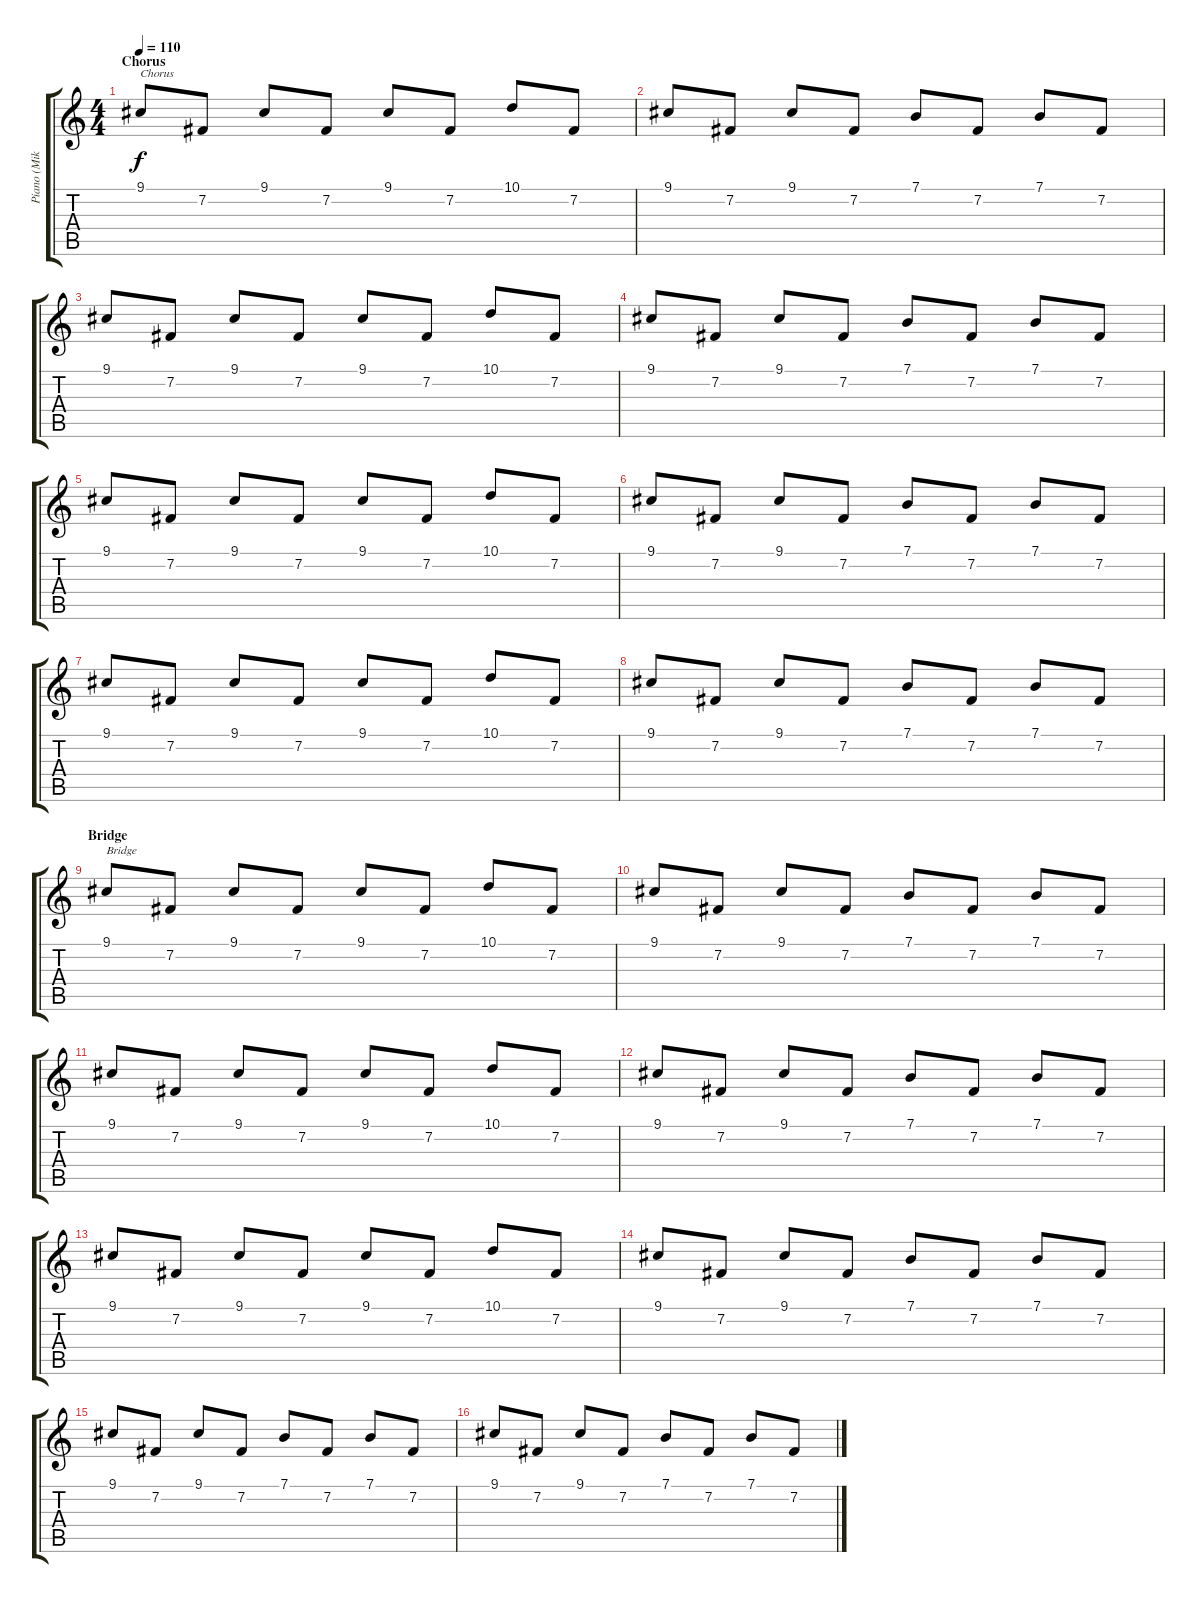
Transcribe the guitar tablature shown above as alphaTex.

\track ("Piano (Mike Shinoda)" "Piano (Mik") {instrument acousticgrandpiano}
\staff {score tabs}
\tuning (E4 B3 G3 D3 A2 D2) {hide}
\ts (4 4)
\section ("" "Chorus")
\tempo 110
\clef g2
\ks c
9.1.8{txt "Chorus" dy f volume 13 instrument acousticgrandpiano} 7.2.8 9.1.8 7.2.8 9.1.8 7.2.8 10.1.8 7.2.8 |
9.1.8{volume 13 instrument acousticgrandpiano} 7.2.8 9.1.8 7.2.8 7.1.8 7.2.8 7.1.8 7.2.8 |
9.1.8{volume 13 instrument acousticgrandpiano} 7.2.8 9.1.8 7.2.8 9.1.8 7.2.8 10.1.8 7.2.8 |
9.1.8{volume 13 instrument acousticgrandpiano} 7.2.8 9.1.8 7.2.8 7.1.8 7.2.8 7.1.8 7.2.8 |
9.1.8{volume 13 instrument acousticgrandpiano} 7.2.8 9.1.8 7.2.8 9.1.8 7.2.8 10.1.8 7.2.8 |
9.1.8{volume 13 instrument acousticgrandpiano} 7.2.8 9.1.8 7.2.8 7.1.8 7.2.8 7.1.8 7.2.8 |
9.1.8{volume 13 instrument acousticgrandpiano} 7.2.8 9.1.8 7.2.8 9.1.8 7.2.8 10.1.8 7.2.8 |
9.1.8{volume 13 instrument acousticgrandpiano} 7.2.8 9.1.8 7.2.8 7.1.8 7.2.8 7.1.8 7.2.8 |
\section ("" "Bridge")
9.1.8{txt "Bridge" volume 13 instrument acousticgrandpiano} 7.2.8 9.1.8 7.2.8 9.1.8 7.2.8 10.1.8 7.2.8 |
9.1.8{volume 13 instrument acousticgrandpiano} 7.2.8 9.1.8 7.2.8 7.1.8 7.2.8 7.1.8 7.2.8 |
9.1.8{volume 13 instrument acousticgrandpiano} 7.2.8 9.1.8 7.2.8 9.1.8 7.2.8 10.1.8 7.2.8 |
9.1.8{volume 13 instrument acousticgrandpiano} 7.2.8 9.1.8 7.2.8 7.1.8 7.2.8 7.1.8 7.2.8 |
9.1.8{volume 13 instrument acousticgrandpiano} 7.2.8 9.1.8 7.2.8 9.1.8 7.2.8 10.1.8 7.2.8 |
9.1.8{volume 13 instrument acousticgrandpiano} 7.2.8 9.1.8 7.2.8 7.1.8 7.2.8 7.1.8 7.2.8 |
9.1.8{volume 13 instrument acousticgrandpiano} 7.2.8 9.1.8 7.2.8 7.1.8 7.2.8 7.1.8 7.2.8 |
9.1.8{volume 13 instrument acousticgrandpiano} 7.2.8 9.1.8 7.2.8 7.1.8 7.2.8 7.1.8 7.2.8
